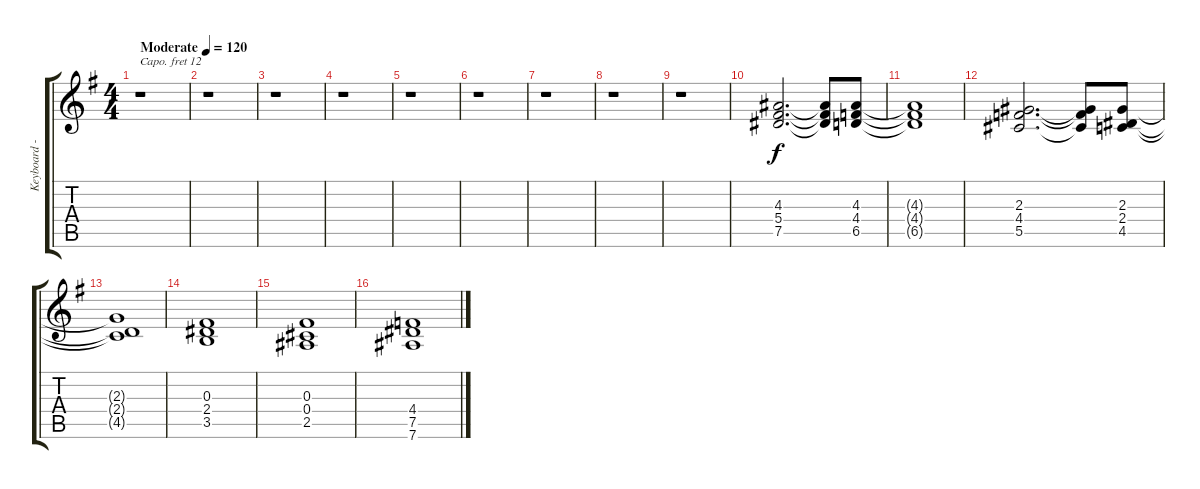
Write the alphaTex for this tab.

\track ("Keyboard - Derek Sherinian" "Keyboard -") {instrument drawbarorgan}
\staff {score tabs}
\capo 12
\tuning (Eb4 Bb3 Gb3 Db3 Ab2 Eb2) {hide}
\ts (4 4)
\tempo (120 "Moderate")
\clef g2
\ks eminor
r.1{dy f instrument drawbarorgan} |
r.1 |
r.1 |
r.1 |
r.1 |
r.1 |
r.1 |
r.1 |
r.1 |
(4.3 5.4 7.5).2{d} (4.3{t} 5.4{t} 7.5{t}).8 (4.3 4.4 6.5).8 |
(4.3{t} 4.4{t} 6.5{t}).1 |
(2.3 4.4 5.5).2{d} (2.3{t} 4.4{t} 5.5{t}).8 (2.3 2.4 4.5).8 |
(2.3{t} 2.4{t} 4.5{t}).1 |
(0.3 2.4 3.5).1 |
(0.3 0.4 2.5).1 |
(4.4 7.5 7.6).1
